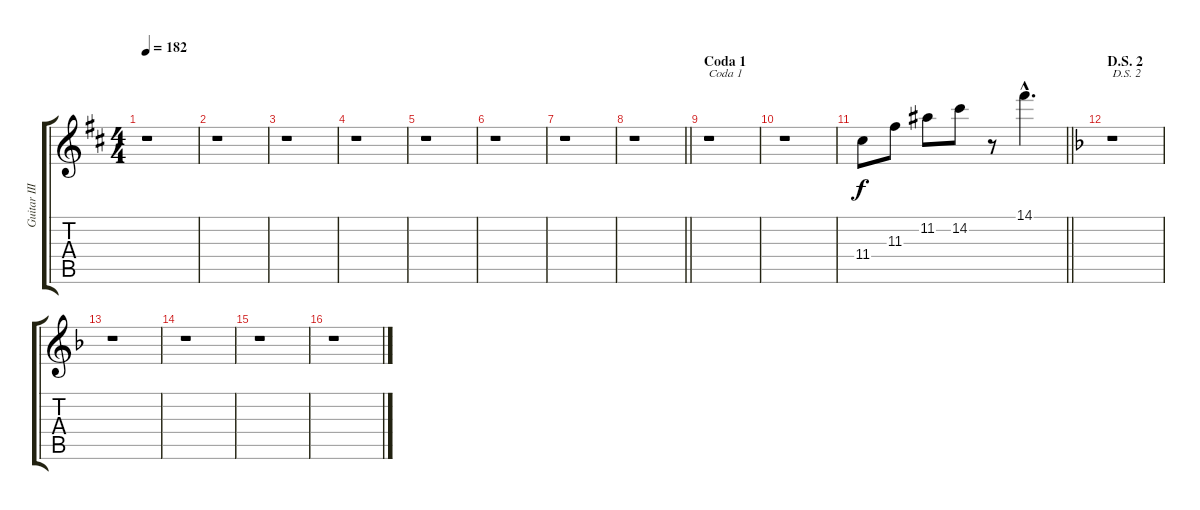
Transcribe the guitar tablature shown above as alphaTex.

\track ("Guitar III" "Guitar III") {instrument overdrivenguitar}
\staff {score tabs}
\tuning (E4 B3 G3 D3 A2 E2) {hide}
\ts (4 4)
\tempo 182
\clef g2
\ks d
r.1{dy f} |
r.1 |
r.1 |
r.1 |
r.1 |
r.1 |
r.1 |
\barLineRight lightlight
r.1 |
\section ("" "Coda 1")
r.1{txt "Coda 1"} |
r.1 |
\barLineRight lightlight
11.4.8 11.3.8 11.2.8 14.2.8 r.8 14.1{hac}.4{d} |
\section ("" "D.S. 2")
\ks f
r.1{txt "D.S. 2"} |
r.1 |
r.1 |
r.1 |
r.1
